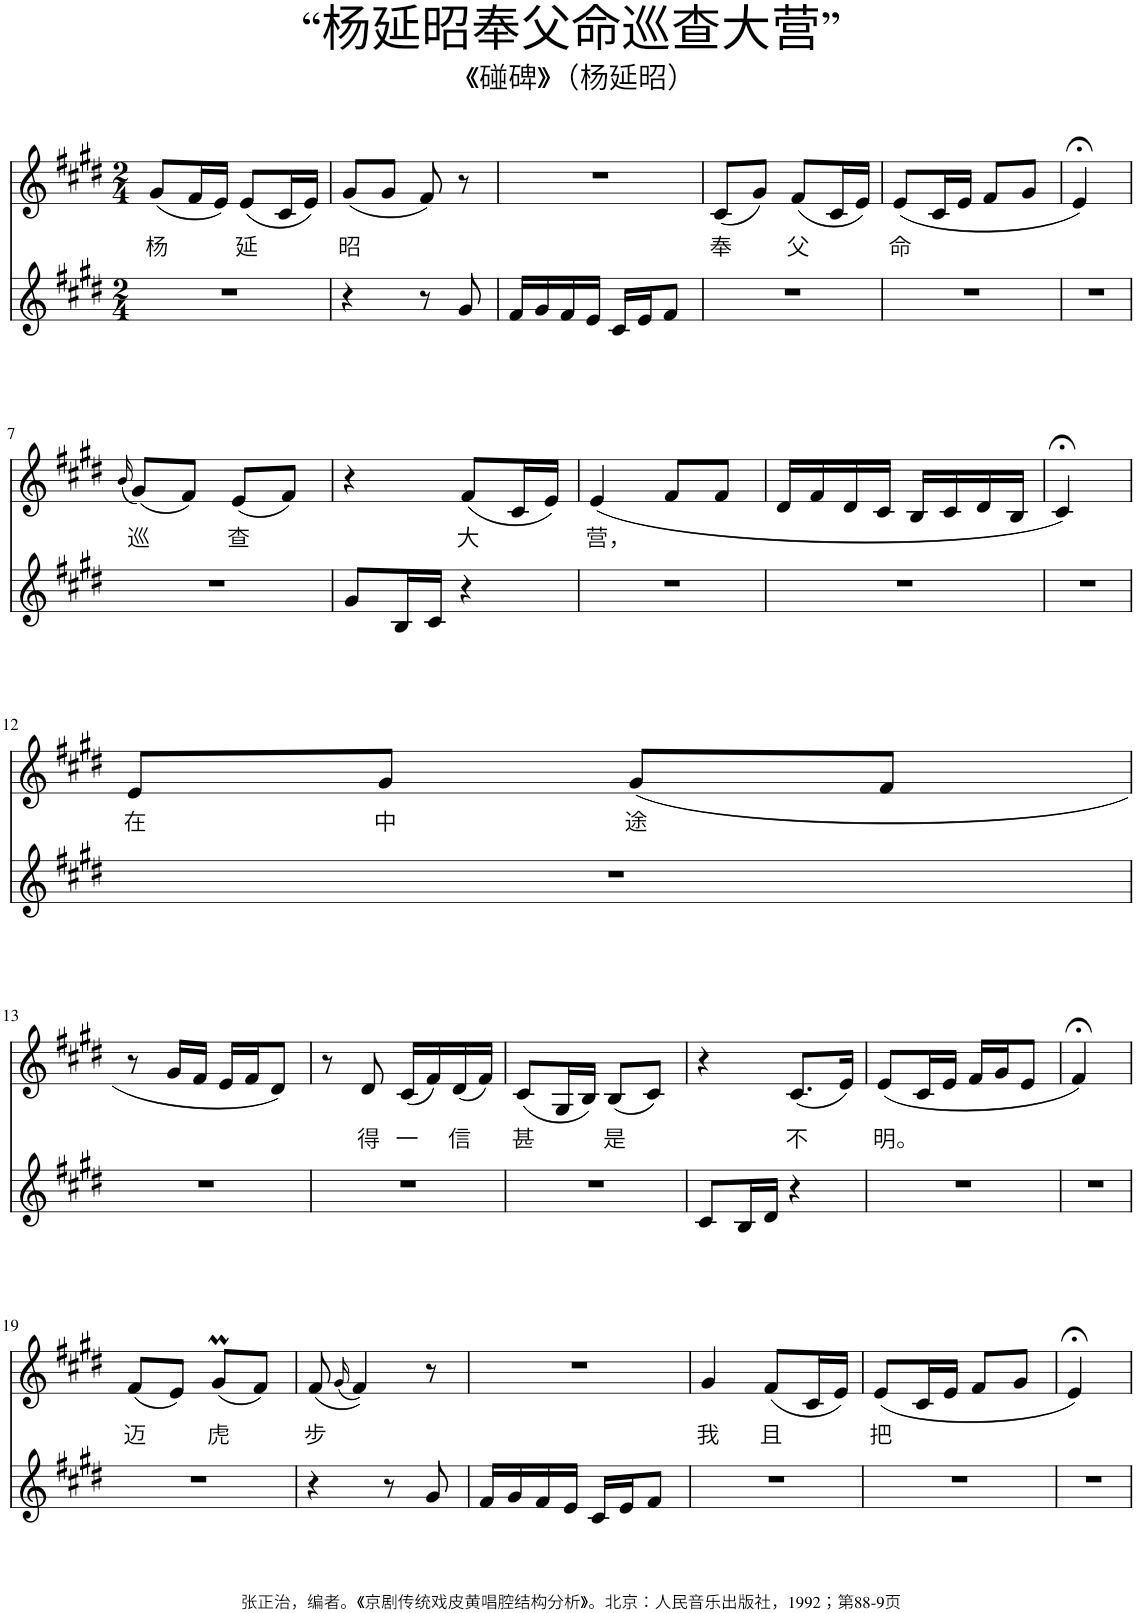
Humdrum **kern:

**kern	**kern	**text
*part2	*part1	*part1
*staff2	*staff1	*staff1
*I"Piano	*I"Piano	*
*I'Pno	*I'Pno	*
*clefG2	*clefG2	*
*k[f#c#g#d#]	*k[f#c#g#d#]	*
*M2/4	*M2/4	*
=1	=1	=1
!	!	!LO:LY:b
2r	(8g#/L	杨
.	16f#/L	.
.	16e/JJ)	.
!	!	!LO:LY:b
.	(8e/L	延
.	16c#/L	.
.	16e/JJ)	.
=2	=2	=2
!	!	!LO:LY:b
4r	(8g#/L	昭
.	8g#/J	.
8r	8f#/)	.
8g#/	8r	.
=3	=3	=3
16f#/LL	2r	.
16g#/	.	.
16f#/	.	.
16e/JJ	.	.
16c#/LL	.	.
16e/J	.	.
8f#/J	.	.
=4	=4	=4
!	!	!LO:LY:b
2r	(8c#/L	奉
.	8g#/J)	.
!	!	!LO:LY:b
.	(8f#/L	父
.	16c#/L	.
.	16e/JJ)	.
=5	=5	=5
!	!	!LO:LY:b
2r	(8e/L	命
.	16c#/L	.
.	16e/JJ	.
.	8f#/L	.
.	8g#/J	.
=6	=6	=6
2r	4e;</)	.
.	4ryy	.
!!LO:LB:g=z
=7	=7	=7
.	(16qb/	.
!	!	!LO:LY:b
2r	(8g#/L)	巡
.	8f#/J)	.
!	!	!LO:LY:b
.	(8e/L	查
.	8f#/J)	.
=8	=8	=8
8g#/L	4r	.
16B/L	.	.
16c#/JJ	.	.
!	!	!LO:LY:b
4r	(8f#/L	大
.	16c#/L	.
.	16e/JJ)	.
=9	=9	=9
!	!	!LO:LY:b
2r	(4e/	营，
.	8f#/L	.
.	8f#/J	.
=10	=10	=10
2r	16d#/LL	.
.	16f#/	.
.	16d#/	.
.	16c#/JJ	.
.	16B/LL	.
.	16c#/	.
.	16d#/	.
.	16B/JJ	.
=11	=11	=11
2r	4c#;</)	.
.	4ryy	.
!!LO:LB:g=z
=12	=12	=12
!	!	!LO:LY:b
2r	8e/L	在
!	!	!LO:LY:b
.	8g#/J	中
!	!	!LO:LY:b
.	(8g#/L	途
.	8f#/J	.
!!LO:LB:g=z
=13	=13	=13
2r	8r	.
.	16g#/LL	.
.	16f#/JJ	.
.	16e/LL	.
.	16f#/J	.
.	8d#/J)	.
=14	=14	=14
2r	8r	.
!	!	!LO:LY:b
.	8d#/	得
!	!	!LO:LY:b
.	(16c#/LL	一
.	16f#/)	.
!	!	!LO:LY:b
.	(16d#/	信
.	16f#/JJ)	.
=15	=15	=15
!	!	!LO:LY:b
2r	(8c#/L	甚
.	16G#/L	.
.	16B/JJ)	.
!	!	!LO:LY:b
.	(8B/L	是
.	8c#/J)	.
=16	=16	=16
8c#/L	4r	.
16B/L	.	.
16d#/JJ	.	.
!	!	!LO:LY:b
4r	(8.c#/L	不
.	16e/Jk)	.
=17	=17	=17
!	!	!LO:LY:b
2r	(8e/L	明。
.	16c#/L	.
.	16e/JJ	.
.	16f#/LL	.
.	16g#/J	.
.	8e/J	.
=18	=18	=18
2r	4f#;</)	.
.	4ryy	.
!!LO:LB:g=z
=19	=19	=19
!	!	!LO:LY:b
2r	(8f#/L	迈
.	8e/J)	.
!	!	!LO:LY:b
.	(8g#m/L	虎
.	8f#/J)	.
=20	=20	=20
!	!	!LO:LY:b
4r	(8f#/	步
.	(16qg#/	.
.	4f#/))	.
8r	.	.
8g#/	8r	.
=21	=21	=21
16f#/LL	2r	.
16g#/	.	.
16f#/	.	.
16e/JJ	.	.
16c#/LL	.	.
16e/J	.	.
8f#/J	.	.
=22	=22	=22
!	!	!LO:LY:b
2r	4g#/	我
!	!	!LO:LY:b
.	(8f#/L	且
.	16c#/L	.
.	16e/JJ)	.
=23	=23	=23
!	!	!LO:LY:b
2r	(8e/L	把
.	16c#/L	.
.	16e/JJ	.
.	8f#/L	.
.	8g#/J	.
=24	=24	=24
2r	4e;</)	.
.	4ryy	.
=	=	=
*-	*-	*-
